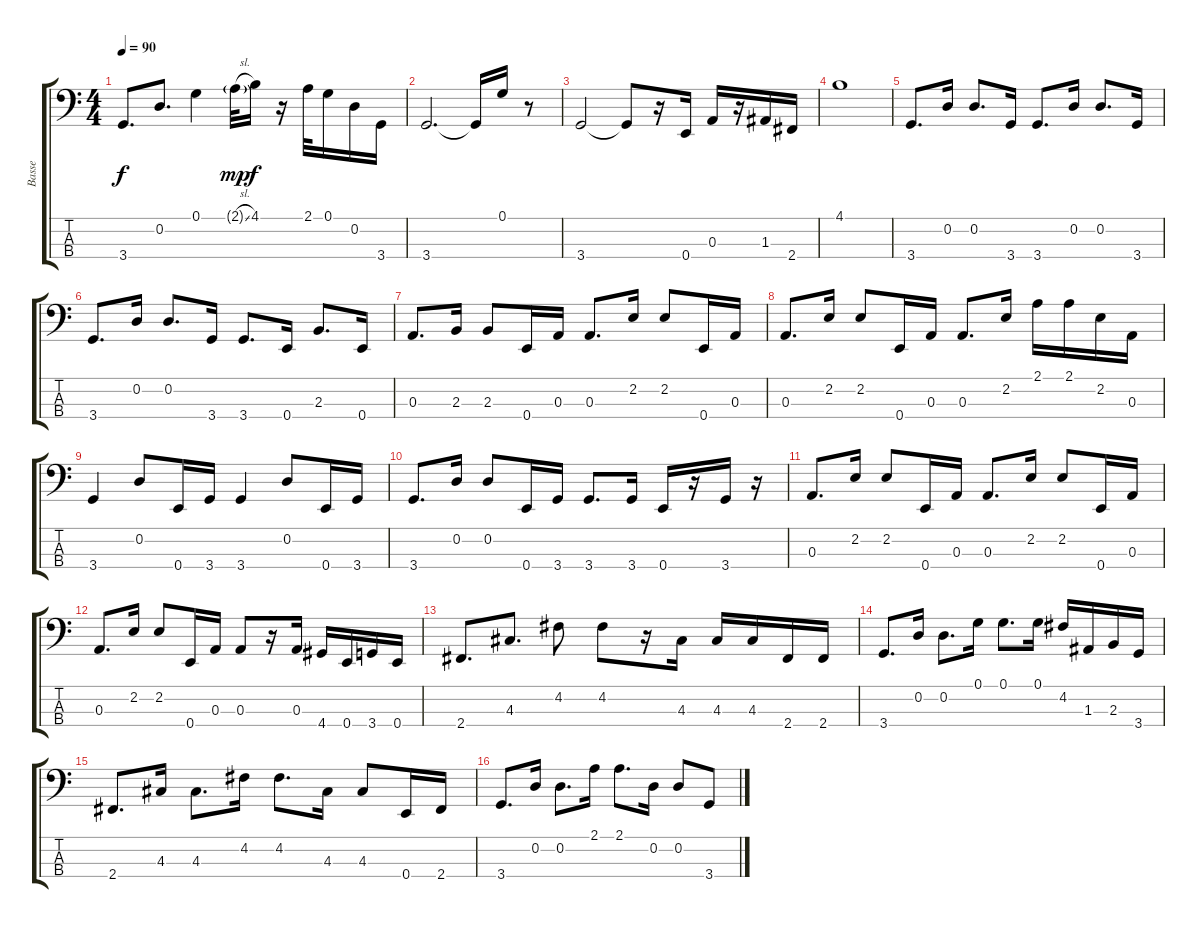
\track ("Basse" "Basse") {instrument acousticguitarsteel}
\staff {score tabs}
\tuning (G2 D2 A1 E1) {hide}
\ts (4 4)
\tempo 90
\clef f4
\ks c
3.4.8{d dy f} 0.2.8{d} 0.1.4 2.1{sl g}.32{dy mp} 4.1.16{dy f} r.16 2.1.32 0.1.16 0.2.16 3.4.16 |
3.4.2{d} 3.4{t}.16 0.1.16 r.8 |
3.4.2 3.4{t}.8 r.16 0.4.16 0.3.16 r.16 1.3.16 2.4.16 |
4.1.1 |
3.4.8{d} 0.2.16 0.2.8{d} 3.4.16 3.4.8{d} 0.2.16 0.2.8{d} 3.4.16 |
3.4.8{d} 0.2.16 0.2.8{d} 3.4.16 3.4.8{d} 0.4.16 2.3.8{d} 0.4.16 |
0.3.8{d} 2.3.16 2.3.8 0.4.16 0.3.16 0.3.8{d} 2.2.16 2.2.8 0.4.16 0.3.16 |
0.3.8{d} 2.2.16 2.2.8 0.4.16 0.3.16 0.3.8{d} 2.2.16 2.1.16 2.1.16 2.2.16 0.3.16 |
3.4.4 0.2.8 0.4.16 3.4.16 3.4.4 0.2.8 0.4.16 3.4.16 |
3.4.8{d} 0.2.16 0.2.8 0.4.16 3.4.16 3.4.8{d} 3.4.16 0.4.16 r.16 3.4.16 r.16 |
0.3.8{d} 2.2.16 2.2.8 0.4.16 0.3.16 0.3.8{d} 2.2.16 2.2.8 0.4.16 0.3.16 |
0.3.8{d} 2.2.16 2.2.8 0.4.16 0.3.16 0.3.8 r.16 0.3.16 4.4.16 0.4.16 3.4.16 0.4.16 |
2.4.8{d} 4.3.8{d} 4.2.8 4.2.8 r.16 4.3.16 4.3.16 4.3.16 2.4.16 2.4.16 |
3.4.8{d} 0.2.16 0.2.8{d} 0.1.16 0.1.8{d} 0.1.16 4.2.16 1.3.16 2.3.16 3.4.16 |
2.4.8{d} 4.3.16 4.3.8{d} 4.2.16 4.2.8{d} 4.3.16 4.3.8 0.4.16 2.4.16 |
3.4.8{d} 0.2.16 0.2.8{d} 2.1.16 2.1.8{d} 0.2.16 0.2.8 3.4.8
